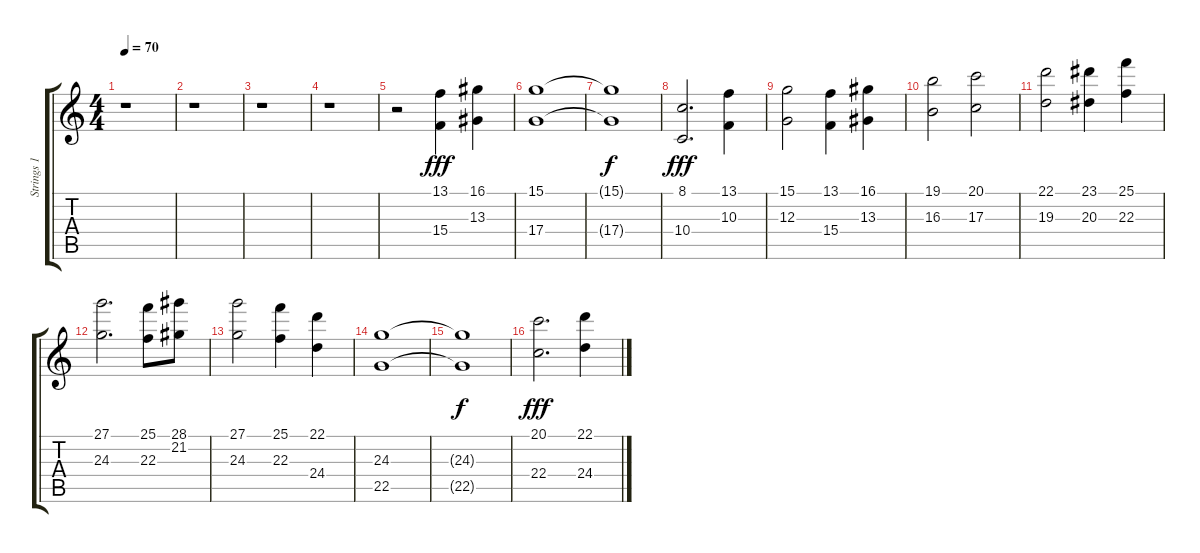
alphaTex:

\track ("Strings 1" "Strings 1") {instrument stringensemble1}
\staff {score tabs}
\tuning (E4 B3 G3 D3 A2 E2) {hide}
\ts (4 4)
\tempo 70
\clef g2
\ks c
r.1{dy fff} |
r.1 |
r.1 |
r.1 |
r.2 (13.1 15.4).4{volume 10} (16.1 13.3).4 |
(15.1 17.4).1 |
(15.1{t} 17.4{t}).1{dy f} |
(8.1 10.4).2{d dy fff} (13.1 10.3).4 |
(15.1 12.3).2 (13.1 15.4).4 (16.1 13.3).4 |
(19.1 16.3).2 (20.1 17.3).2 |
(22.1 19.3).2 (23.1 20.3).4 (25.1 22.3).4 |
(27.1 24.3).2{d} (25.1 22.3).8 (28.1 21.2).8 |
(27.1 24.3).2 (25.1 22.3).4 (22.1 24.4).4 |
(24.3 22.5).1 |
(24.3{t} 22.5{t}).1{dy f} |
(20.1 22.4).2{d dy fff} (22.1 24.4).4
